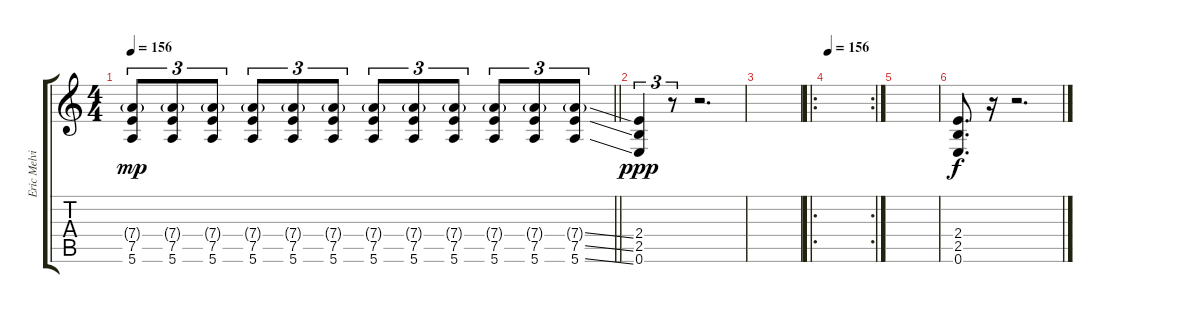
\track ("Eric Melvin" "Eric Melvi") {instrument distortionguitar}
\staff {score tabs}
\tuning (E4 B3 G3 D3 A2 E2) {hide}
\ts (4 4)
\tempo 156
\clef g2
\barLineRight lightlight
\ks c
(7.4{g} 7.5 5.6).8{tu (3 2) dy mp} (7.4{g} 7.5 5.6).8{tu (3 2)} (7.4{g} 7.5 5.6).8{tu (3 2)} (7.4{g} 7.5 5.6).8{tu (3 2)} (7.4{g} 7.5 5.6).8{tu (3 2)} (7.4{g} 7.5 5.6).8{tu (3 2)} (7.4{g} 7.5 5.6).8{tu (3 2)} (7.4{g} 7.5 5.6).8{tu (3 2)} (7.4{g} 7.5 5.6).8{tu (3 2)} (7.4{g} 7.5 5.6).8{tu (3 2)} (7.4{g} 7.5 5.6).8{tu (3 2)} (7.4{ss g} 7.5{ss} 5.6{ss}).8{tu (3 2)} |
\section ("" "")
(2.4 2.5 0.6).4{tu (3 2) dy ppp} r.8{tu (3 2)} r.2{d} |
|
\ro
\rc 2
\tempo 156
|
|
(2.4 2.5 0.6).8{d dy f} r.16 r.2{d}
